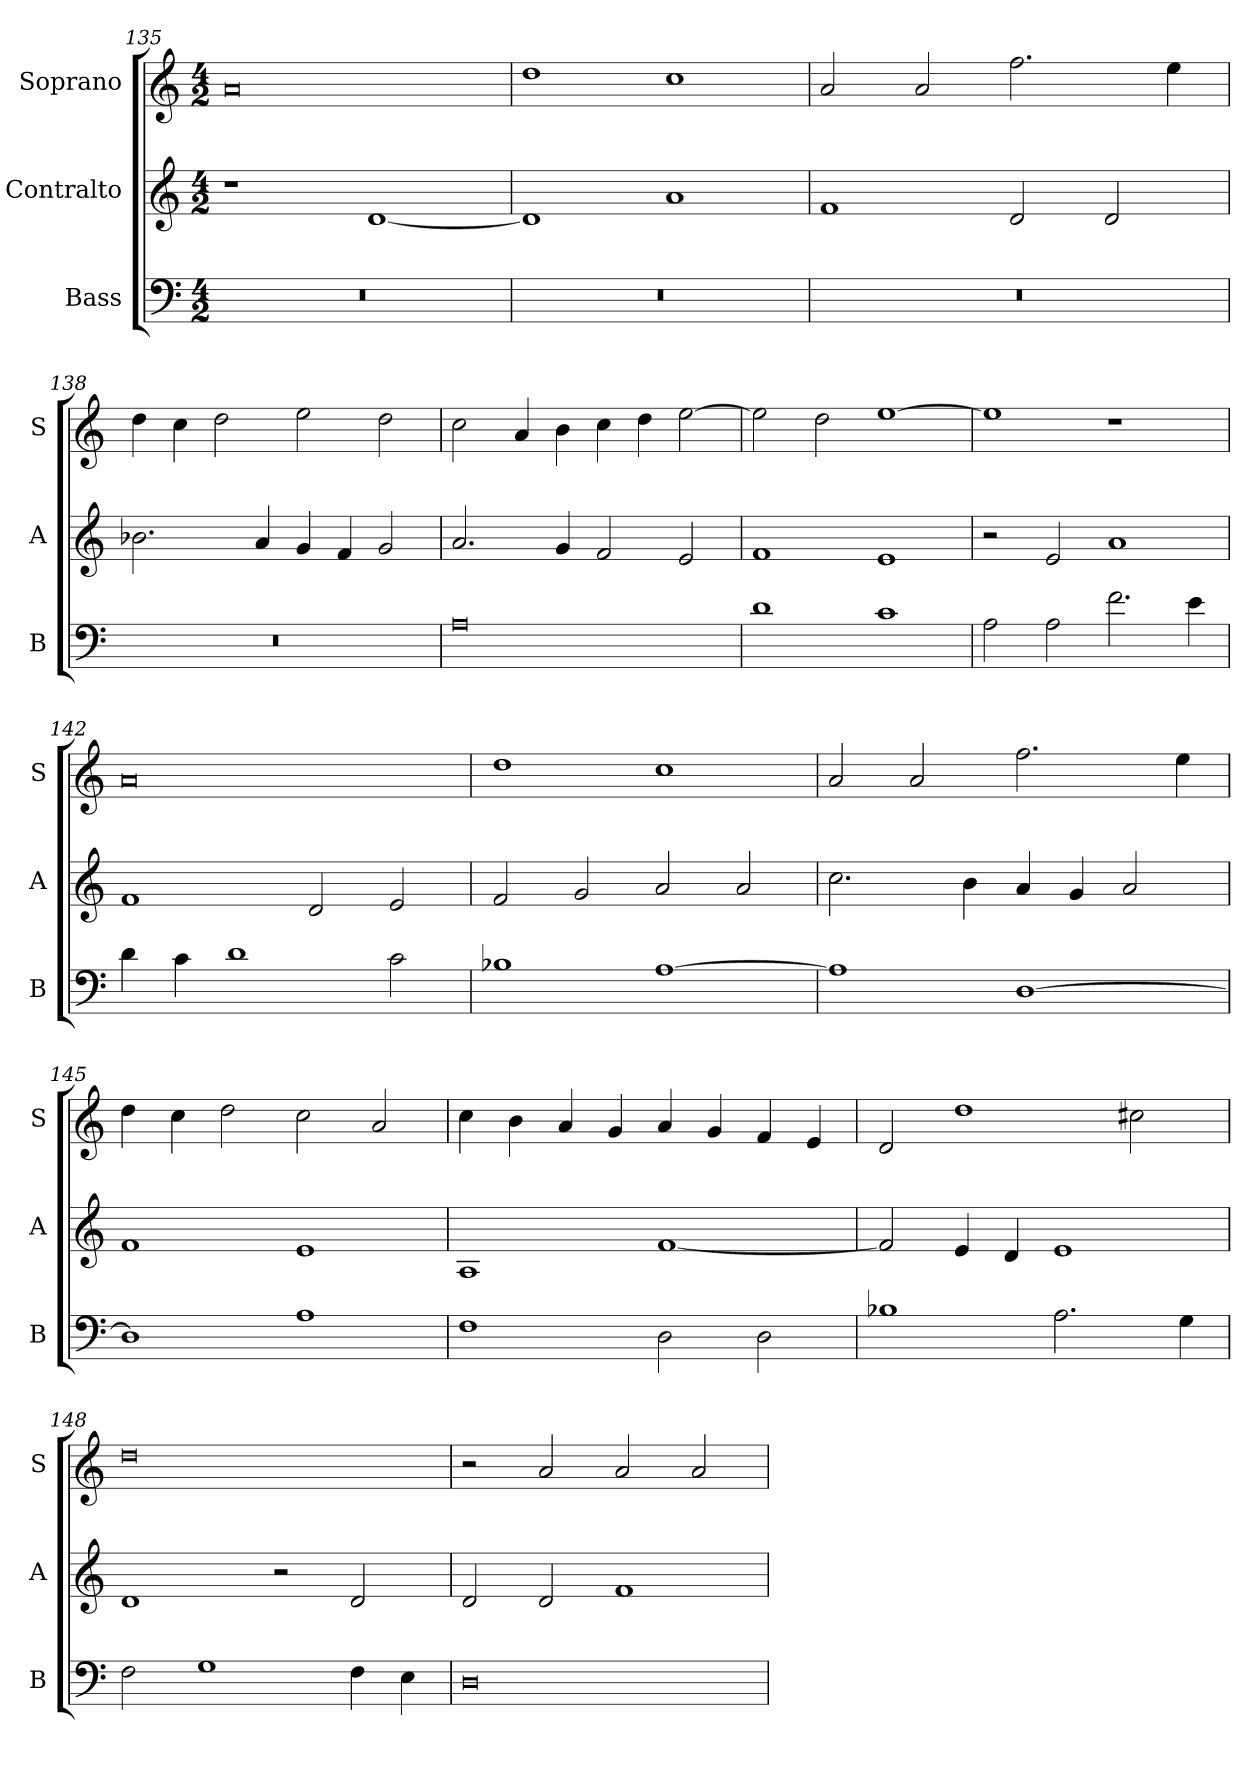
**kern	**kern	**kern
*part3	*part2	*part1
*staff3	*staff2	*staff1
*I"Bass	*I"Contralto	*I"Soprano
*I'B	*I'A	*I'S
*clefF4	*clefG2	*clefG2
*k[]	*k[]	*k[]
*A:aeo	*A:aeo	*A:aeo
*M4/2	*M4/2	*M4/2
=135	=135	=135
0r	1r	0a
.	[1d	.
=136	=136	=136
0r	1d]	1dd
.	1a	1cc
=137	=137	=137
0r	1f	2a
.	.	2a
.	2d	2.ff
.	2d	.
.	.	4ee
=138	=138	=138
0r	2.b-X	4dd
.	.	4cc
.	.	2dd
.	4a	.
.	4g	2ee
.	4f	.
.	2g	2dd
=139	=139	=139
0A	2.a	2cc
.	.	4a
.	4g	4b
.	2f	4cc
.	.	4dd
.	2e	[2ee
=140	=140	=140
1d	1f	2ee]
.	.	2dd
1c	1e	[1ee
=141	=141	=141
2A	2r	1ee]
2A	2e	.
2.f	1a	1r
4e	.	.
=142	=142	=142
4d	1f	0a
4c	.	.
1d	.	.
.	2d	.
2c	2e	.
=143	=143	=143
1B-X	2f	1dd
.	2g	.
[1A	2a	1cc
.	2a	.
=144	=144	=144
1A]	2.cc	2a
.	.	2a
.	4b	.
[1D	4a	2.ff
.	4g	.
.	2a	.
.	.	4ee
=145	=145	=145
1D]	1f	4dd
.	.	4cc
.	.	2dd
1A	1e	2cc
.	.	2a
=146	=146	=146
1F	1A	4cc
.	.	4b
.	.	4a
.	.	4g
2D	[1f	4a
.	.	4g
2D	.	4f
.	.	4e
=147	=147	=147
1B-X	2f]	2d
.	4e	1dd
.	4d	.
2.A	1e	.
.	.	2cc#X
4G	.	.
=148	=148	=148
2F	1d	0dd
1G	.	.
.	2r	.
4F	2d	.
4E	.	.
=149	=149	=149
0D	2d	2r
.	2d	2a
.	1f	2a
.	.	2a
=	=	=
*-	*-	*-
